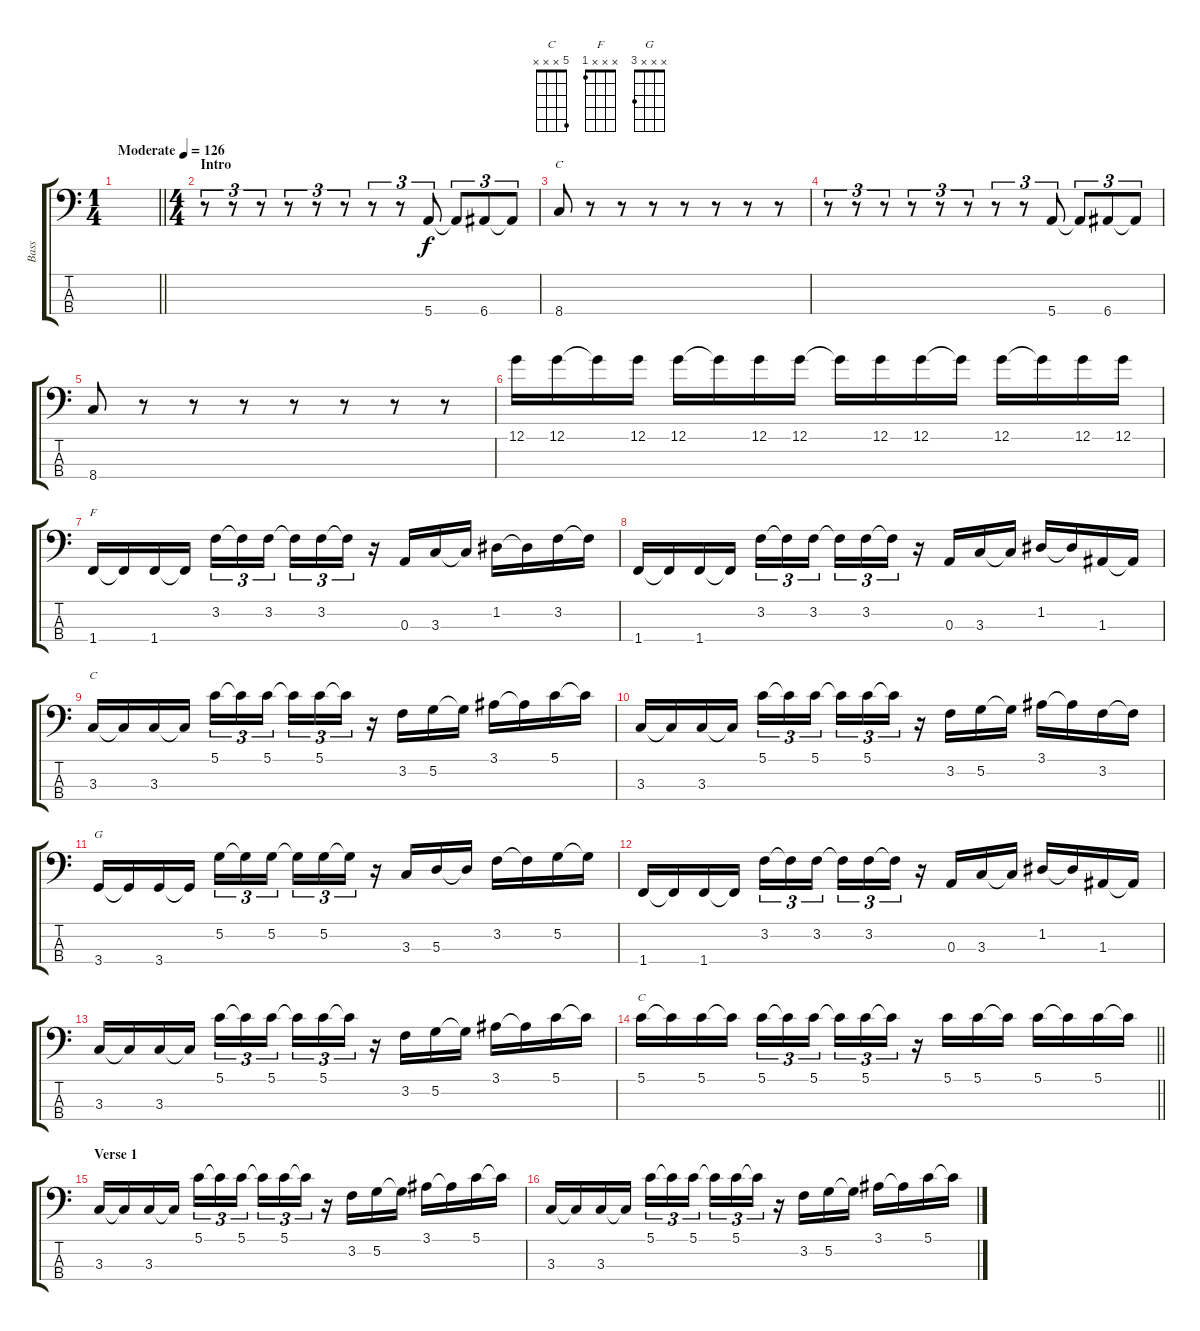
\track ("Bass" "Bass") {instrument electricbassfinger}
\staff {score tabs}
\tuning (G2 D2 A1 E1) {hide}
\chord ("C" x x x 8) {firstfret 8}
\chord ("F" x x x 1)
\chord ("C" x x 3 x)
\chord ("G" x x x 3)
\chord ("C" 5 x x x)
\ts (1 4)
\tempo (126 "Moderate")
\clef f4
\barLineRight lightlight
\ks c
|
\ts (4 4)
\section ("" "Intro")
r.8{tu (3 2)} r.8{tu (3 2)} r.8{tu (3 2)} r.8{tu (3 2)} r.8{tu (3 2)} r.8{tu (3 2)} r.8{tu (3 2)} r.8{tu (3 2)} 5.4.8{tu (3 2)} 5.4{t}.8{tu (3 2)} 6.4.8{tu (3 2)} 6.4{t}.8{tu (3 2)} |
8.4.8{ch "C"} r.8 r.8 r.8 r.8 r.8 r.8 r.8 |
r.8{tu (3 2)} r.8{tu (3 2)} r.8{tu (3 2)} r.8{tu (3 2)} r.8{tu (3 2)} r.8{tu (3 2)} r.8{tu (3 2)} r.8{tu (3 2)} 5.4.8{tu (3 2)} 5.4{t}.8{tu (3 2)} 6.4.8{tu (3 2)} 6.4{t}.8{tu (3 2)} |
8.4.8 r.8 r.8 r.8 r.8 r.8 r.8 r.8 |
12.1.16 12.1.16 12.1{t}.16 12.1.16 12.1.16 12.1{t}.16 12.1.16 12.1.16 12.1{t}.16 12.1.16 12.1.16 12.1{t}.16 12.1.16 12.1{t}.16 12.1.16 12.1.16 |
1.4.16{ch "F"} 1.4{t}.16 1.4.16 1.4{t}.16 3.2.16{tu (3 2)} 3.2{t}.16{tu (3 2)} 3.2.16{tu (3 2) beam splitsecondary} 3.2{t}.16{tu (3 2)} 3.2.16{tu (3 2)} 3.2{t}.16{tu (3 2)} r.16 0.3.16 3.3.16 3.3{t}.16 1.2.16 1.2{t}.16 3.2.16 3.2{t}.16 |
1.4.16 1.4{t}.16 1.4.16 1.4{t}.16 3.2.16{tu (3 2)} 3.2{t}.16{tu (3 2)} 3.2.16{tu (3 2) beam splitsecondary} 3.2{t}.16{tu (3 2)} 3.2.16{tu (3 2)} 3.2{t}.16{tu (3 2)} r.16 0.3.16 3.3.16 3.3{t}.16 1.2.16 1.2{t}.16 1.3.16 1.3{t}.16 |
3.3.16{ch "C"} 3.3{t}.16 3.3.16 3.3{t}.16 5.1.16{tu (3 2)} 5.1{t}.16{tu (3 2)} 5.1.16{tu (3 2) beam splitsecondary} 5.1{t}.16{tu (3 2)} 5.1.16{tu (3 2)} 5.1{t}.16{tu (3 2)} r.16 3.2.16 5.2.16 5.2{t}.16 3.1.16 3.1{t}.16 5.1.16 5.1{t}.16 |
3.3.16 3.3{t}.16 3.3.16 3.3{t}.16 5.1.16{tu (3 2)} 5.1{t}.16{tu (3 2)} 5.1.16{tu (3 2) beam splitsecondary} 5.1{t}.16{tu (3 2)} 5.1.16{tu (3 2)} 5.1{t}.16{tu (3 2)} r.16 3.2.16 5.2.16 5.2{t}.16 3.1.16 3.1{t}.16 3.2.16 3.2{t}.16 |
3.4.16{ch "G"} 3.4{t}.16 3.4.16 3.4{t}.16 5.2.16{tu (3 2)} 5.2{t}.16{tu (3 2)} 5.2.16{tu (3 2) beam splitsecondary} 5.2{t}.16{tu (3 2)} 5.2.16{tu (3 2)} 5.2{t}.16{tu (3 2)} r.16 3.3.16 5.3.16 5.3{t}.16 3.2.16 3.2{t}.16 5.2.16 5.2{t}.16 |
1.4.16 1.4{t}.16 1.4.16 1.4{t}.16 3.2.16{tu (3 2)} 3.2{t}.16{tu (3 2)} 3.2.16{tu (3 2) beam splitsecondary} 3.2{t}.16{tu (3 2)} 3.2.16{tu (3 2)} 3.2{t}.16{tu (3 2)} r.16 0.3.16 3.3.16 3.3{t}.16 1.2.16 1.2{t}.16 1.3.16 1.3{t}.16 |
3.3.16 3.3{t}.16 3.3.16 3.3{t}.16 5.1.16{tu (3 2)} 5.1{t}.16{tu (3 2)} 5.1.16{tu (3 2) beam splitsecondary} 5.1{t}.16{tu (3 2)} 5.1.16{tu (3 2)} 5.1{t}.16{tu (3 2)} r.16 3.2.16 5.2.16 5.2{t}.16 3.1.16 3.1{t}.16 5.1.16 5.1{t}.16 |
\barLineRight lightlight
5.1.16{ch "C"} 5.1{t}.16 5.1.16 5.1{t}.16 5.1.16{tu (3 2)} 5.1{t}.16{tu (3 2)} 5.1.16{tu (3 2) beam splitsecondary} 5.1{t}.16{tu (3 2)} 5.1.16{tu (3 2)} 5.1{t}.16{tu (3 2)} r.16 5.1.16 5.1.16 5.1{t}.16 5.1.16 5.1{t}.16 5.1.16 5.1{t}.16 |
\section ("" "Verse 1")
3.3.16 3.3{t}.16 3.3.16 3.3{t}.16 5.1.16{tu (3 2)} 5.1{t}.16{tu (3 2)} 5.1.16{tu (3 2) beam splitsecondary} 5.1{t}.16{tu (3 2)} 5.1.16{tu (3 2)} 5.1{t}.16{tu (3 2)} r.16 3.2.16 5.2.16 5.2{t}.16 3.1.16 3.1{t}.16 5.1.16 5.1{t}.16 |
3.3.16 3.3{t}.16 3.3.16 3.3{t}.16 5.1.16{tu (3 2)} 5.1{t}.16{tu (3 2)} 5.1.16{tu (3 2) beam splitsecondary} 5.1{t}.16{tu (3 2)} 5.1.16{tu (3 2)} 5.1{t}.16{tu (3 2)} r.16 3.2.16 5.2.16 5.2{t}.16 3.1.16 3.1{t}.16 5.1.16 5.1{t}.16
